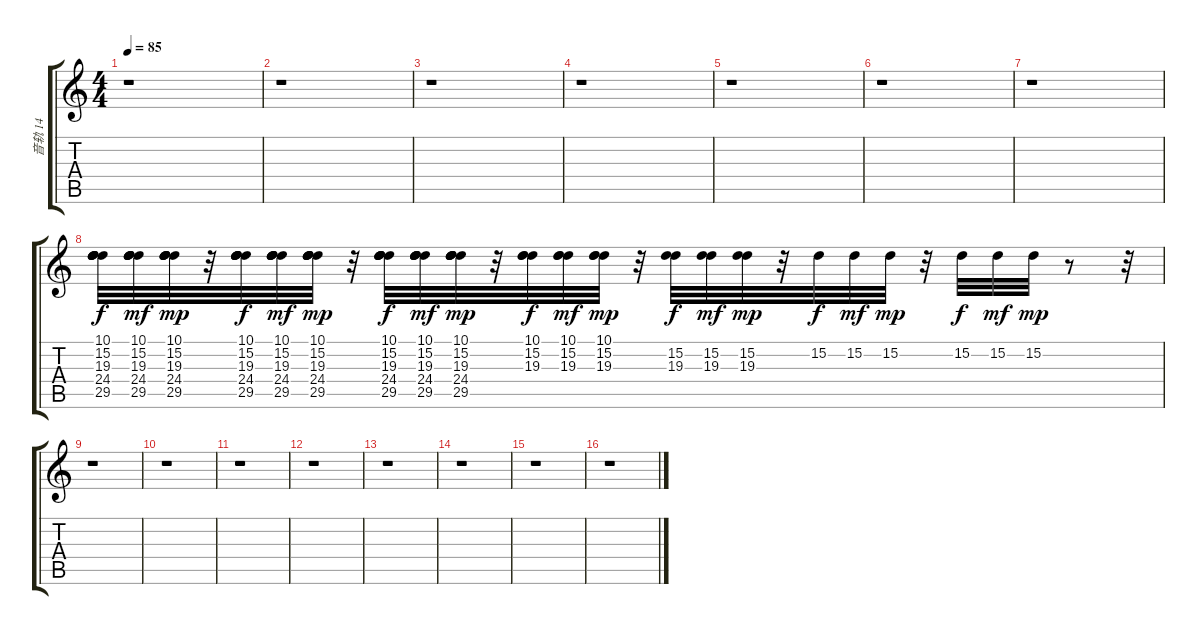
\track ("音轨 14" "音轨 14") {instrument fx7echoes}
\staff {score tabs}
\tuning (E4 B3 G3 D3 A2 E2) {hide}
\ts (4 4)
\tempo 85
\clef g2
\ks c
r.1{dy f instrument fx7echoes} |
r.1 |
r.1 |
r.1 |
r.1 |
r.1 |
r.1 |
(10.1 15.2 19.3 24.4 29.5).32 (10.1 15.2 19.3 24.4 29.5).32{dy mf} (10.1 15.2 19.3 24.4 29.5).32{dy mp} r.32 (10.1 15.2 19.3 24.4 29.5).32{dy f} (10.1 15.2 19.3 24.4 29.5).32{dy mf} (10.1 15.2 19.3 24.4 29.5).32{dy mp} r.32 (10.1 15.2 19.3 24.4 29.5).32{dy f} (10.1 15.2 19.3 24.4 29.5).32{dy mf} (10.1 15.2 19.3 24.4 29.5).32{dy mp} r.32 (10.1 15.2 19.3).32{dy f} (10.1 15.2 19.3).32{dy mf} (10.1 15.2 19.3).32{dy mp} r.32 (15.2 19.3).32{dy f} (15.2 19.3).32{dy mf} (15.2 19.3).32{dy mp} r.32 15.2.32{dy f} 15.2.32{dy mf} 15.2.32{dy mp} r.32 15.2.32{dy f} 15.2.32{dy mf} 15.2.32{dy mp} r.8 r.32 |
r.1 |
r.1 |
r.1 |
r.1 |
r.1 |
r.1 |
r.1 |
r.1
